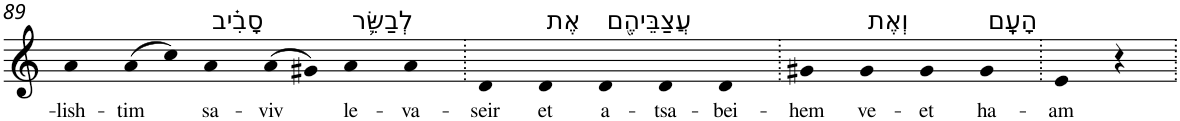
**kern	**text
*part1	*part1
*staff1	*staff1
*I"Piano	*
*I'Pno	*
!!LO:PB:g=z
*clefG2	*
*k[]	*
=89	=89
!	!LO:LY:b
4a	-lish-
!	!LO:LY:b
(>8a	-tim
8cc)	.
!LO:TX:a:t=סָבִ֗יב	!
!	!LO:LY:b
4a	sa-
!	!LO:LY:b
(>8a	-viv
8g#X)	.
!LO:TX:a:t=לְבַשֵּׂ֛ר	!
!	!LO:LY:b
4a	le-
!	!LO:LY:b
4a	-va-
=90.	=90.
!	!LO:LY:b
4d	-seir
!LO:TX:a:t=אֶת	!
!	!LO:LY:b
4d	et
!LO:TX:a:t=עֲצַבֵּיהֶ֖ם	!
!	!LO:LY:b
4d	a-
!	!LO:LY:b
4d	-tsa-
!	!LO:LY:b
4d	-bei-
=91.	=91.
!	!LO:LY:b
4g#X	-hem
!LO:TX:a:t=וְאֶת	!
!	!LO:LY:b
4g#	ve-
!	!LO:LY:b
4g#	-et
!LO:TX:a:t=הָעָֽם	!
!	!LO:LY:b
4g#	ha-
=92.	=92.
!	!LO:LY:b
4e	-am
4r	.
=.	=.
*-	*-
